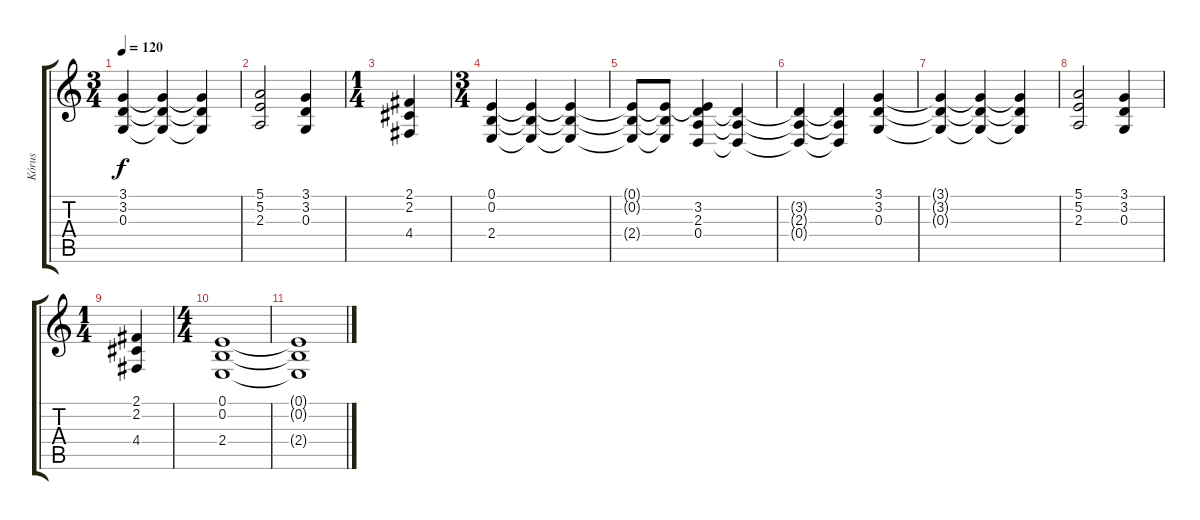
\track ("Kórus" "Kórus") {instrument choiraahs}
\staff {score tabs}
\tuning (E4 B3 G3 D3 A2 E2) {hide}
\ts (3 4)
\tempo 120
\clef g2
\ks c
(3.1{t} 3.2{t} 0.3{t}).4{dy f} (3.1{t} 3.2{t} 0.3{t}).4 (3.1{t} 3.2{t} 0.3{t}).4 |
(5.1 5.2 2.3).2 (3.1 3.2 0.3).4 |
\ts (1 4)
(2.1 2.2 4.4).4 |
\ts (3 4)
(0.1 0.2 2.4).4 (0.1{t} 0.2{t} 2.4{t}).4 (0.1{t} 0.2{t} 2.4{t}).4 |
(0.1{t} 0.2{t} 2.4{t}).8 (0.1{t} 0.2{t} 2.4{t}).8 (0.1{t} 3.2 2.3 0.4).4 (3.2{t} 2.3{t} 0.4{t}).4 |
(3.2{t} 2.3{t} 0.4{t}).4 (3.2{t} 2.3{t} 0.4{t}).4 (3.1 3.2 0.3).4 |
(3.1{t} 3.2{t} 0.3{t}).4 (3.1{t} 3.2{t} 0.3{t}).4 (3.1{t} 3.2{t} 0.3{t}).4 |
(5.1 5.2 2.3).2 (3.1 3.2 0.3).4 |
\ts (1 4)
(2.1 2.2 4.4).4 |
\ts (4 4)
(0.1 0.2 2.4).1{volume 2} |
(0.1{t} 0.2{t} 2.4{t}).1
